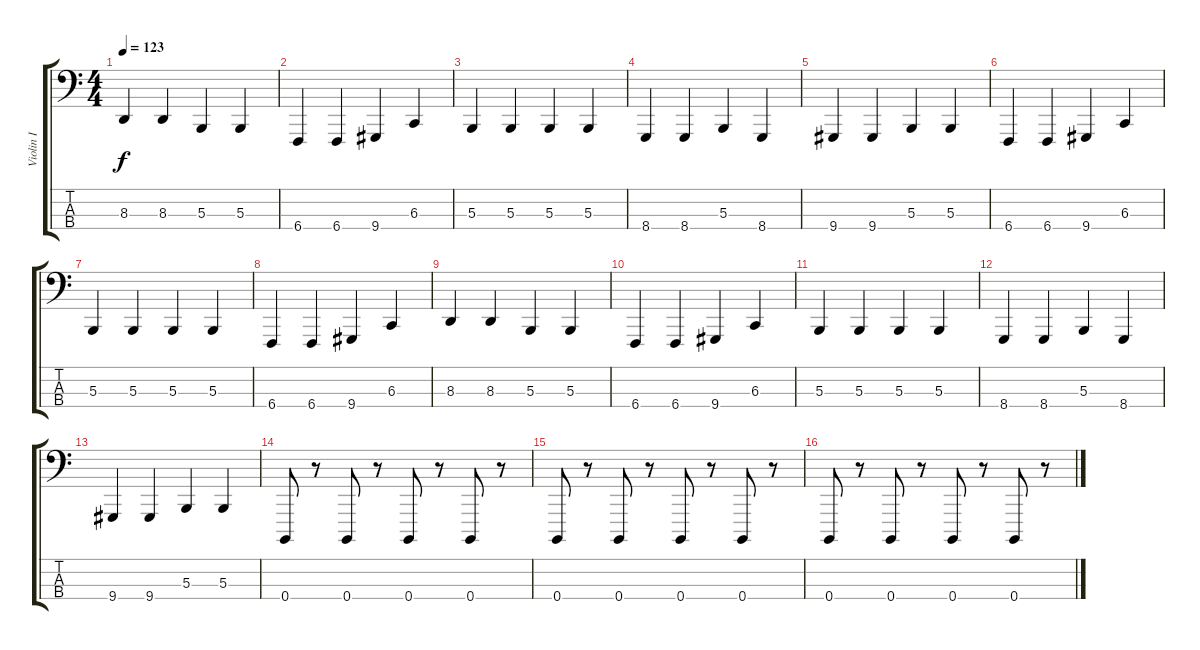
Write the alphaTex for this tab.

\track ("Violin I" "Violin I") {instrument cello}
\staff {score tabs}
\tuning (E2 B1 Gb1 B0) {hide}
\ts (4 4)
\tempo 123
\clef f4
\ks c
8.3.4{dy f} 8.3.4 5.3.4 5.3.4 |
6.4.4 6.4.4 9.4.4 6.3.4 |
5.3.4 5.3.4 5.3.4 5.3.4 |
8.4.4 8.4.4 5.3.4 8.4.4 |
9.4.4 9.4.4 5.3.4 5.3.4 |
6.4.4 6.4.4 9.4.4 6.3.4 |
5.3.4 5.3.4 5.3.4 5.3.4 |
6.4.4 6.4.4 9.4.4 6.3.4 |
8.3.4 8.3.4 5.3.4 5.3.4 |
6.4.4 6.4.4 9.4.4 6.3.4 |
5.3.4 5.3.4 5.3.4 5.3.4 |
8.4.4 8.4.4 5.3.4 8.4.4 |
9.4.4 9.4.4 5.3.4 5.3.4 |
0.4.8 r.8 0.4.8 r.8 0.4.8 r.8 0.4.8 r.8 |
0.4.8 r.8 0.4.8 r.8 0.4.8 r.8 0.4.8 r.8 |
0.4.8 r.8 0.4.8 r.8 0.4.8 r.8 0.4.8 r.8
